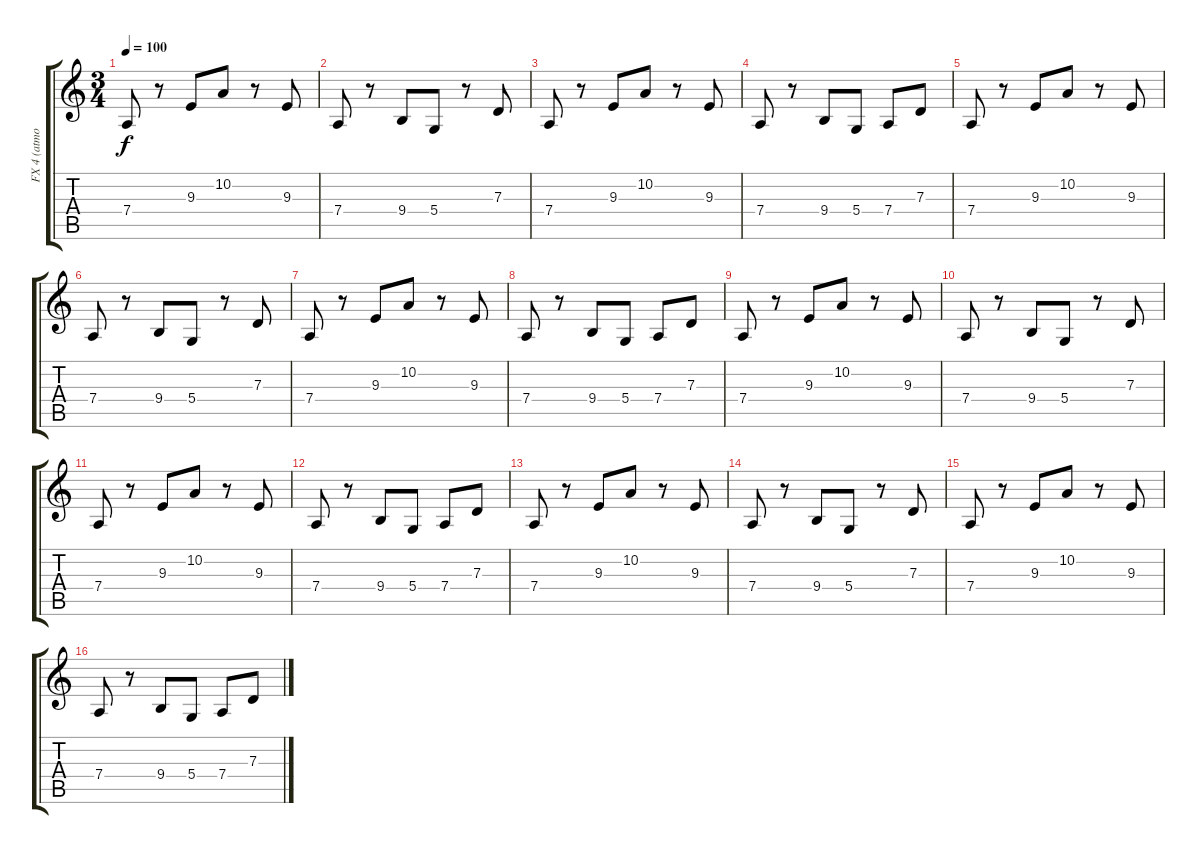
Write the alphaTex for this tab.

\track ("FX 4 (atmosphere)" "FX 4 (atmo") {instrument fx4atmosphere}
\staff {score tabs}
\tuning (E4 B3 G3 D3 A2 E2) {hide}
\ts (3 4)
\tempo 100
\clef g2
\ks c
7.4.8{dy f instrument fx4atmosphere} r.8 9.3.8 10.2.8 r.8 9.3.8 |
7.4.8 r.8 9.4.8 5.4.8 r.8 7.3.8 |
7.4.8 r.8 9.3.8 10.2.8 r.8 9.3.8 |
7.4.8 r.8 9.4.8 5.4.8 7.4.8 7.3.8 |
7.4.8 r.8 9.3.8 10.2.8 r.8 9.3.8 |
7.4.8 r.8 9.4.8 5.4.8 r.8 7.3.8 |
7.4.8 r.8 9.3.8 10.2.8 r.8 9.3.8 |
7.4.8 r.8 9.4.8 5.4.8 7.4.8 7.3.8 |
7.4.8 r.8 9.3.8 10.2.8 r.8 9.3.8 |
7.4.8 r.8 9.4.8 5.4.8 r.8 7.3.8 |
7.4.8 r.8 9.3.8 10.2.8 r.8 9.3.8 |
7.4.8 r.8 9.4.8 5.4.8 7.4.8 7.3.8 |
7.4.8 r.8 9.3.8 10.2.8 r.8 9.3.8 |
7.4.8 r.8 9.4.8 5.4.8 r.8 7.3.8 |
7.4.8 r.8 9.3.8 10.2.8 r.8 9.3.8 |
7.4.8 r.8 9.4.8 5.4.8 7.4.8 7.3.8
